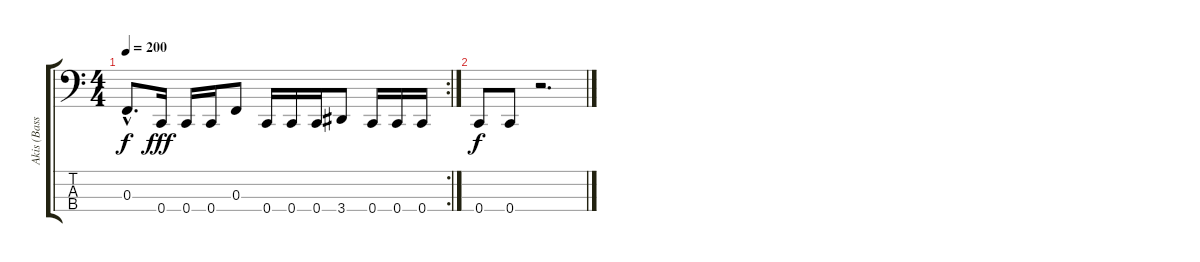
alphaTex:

\track ("Akis (Bass)" "Akis (Bass") {instrument electricbassfinger}
\staff {score tabs}
\tuning (Eb2 Bb1 F1 C1) {hide}
\rc 2
\ts (4 4)
\tempo 200
\clef f4
\ks c
0.3{hac t}.8{d dy f} 0.4.16{dy fff} 0.4.16 0.4.16 0.3.8 0.4.16 0.4.16 0.4.16 3.4.8 0.4.16 0.4.16 0.4.16 |
0.4.8{dy f} 0.4.8 r.2{d}
